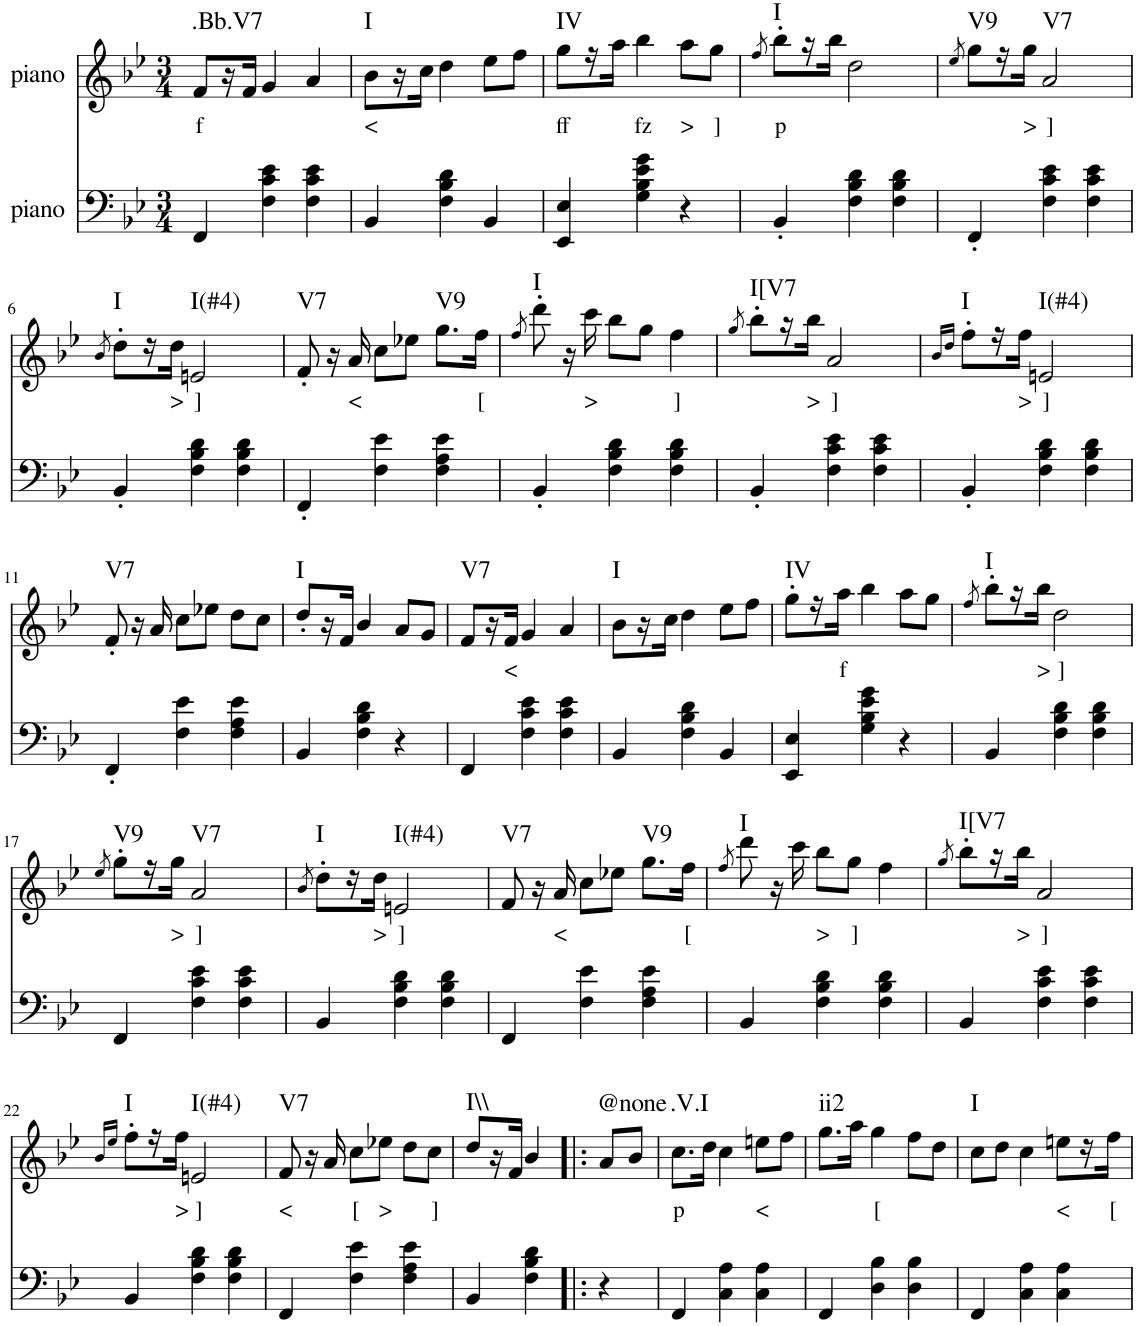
**kern	**kern	**text	**harte
*part2	*part1	*part1	*part1
*staff2	*staff1	*staff1	*
*I"piano	*I"piano	*	*
*I'Pno	*I'Pno	*	*
*clefF4	*clefG2	*	*
*k[b-e-]	*k[b-e-]	*	*
*B-:	*B-:	*	*
*M3/4	*M3/4	*	*
=1	=1	=1	=1
!	!	!LO:LY:b	!LO:H:kt=.Bb.V7
4FF/	8f/L	f	N
.	16r	.	.
.	16f/JJ	.	.
4F\ 4c\ 4e-\	4g/	.	.
4F\ 4c\ 4e-\	4a/	.	.
=2	=2	=2	=2
!	!	!LO:LY:b	!LO:H:kt=I
4BB-/	8b-\L	<	N
.	16r	.	.
.	16cc\JJ	.	.
4F\ 4B-\ 4d\	4dd\	.	.
4BB-/	8ee-\L	.	.
.	8ff\J	.	.
=3	=3	=3	=3
!	!	!LO:LY:b	!LO:H:kt=IV
4EE-/ 4E-/	8gg\L	ff	N
.	16r	.	.
.	16aa\JJ	.	.
!	!	!LO:LY:b	!
4G\ 4B-\ 4e-\ 4g\	4bb-\	fz	.
!	!	!LO:LY:b	!
4r	8aa\L	>	.
!	!	!LO:LY:b	!
.	8gg\J	]	.
=4	=4	=4	=4
.	8qff/	.	.
!	!	!LO:LY:b	!LO:H:kt=I
4BB-'/	8bb-'\L	p	N
.	16r	.	.
.	16bb-\JJ	.	.
4F\ 4B-\ 4d\	2dd\	.	.
4F\ 4B-\ 4d\	.	.	.
=5	=5	=5	=5
.	8qee-/	.	.
!	!	!	!LO:H:kt=V9
4FF'/	8gg\L	.	N
.	16r	.	.
!	!	!LO:LY:b	!
.	16gg\JJ	>	.
!	!	!LO:LY:b	!LO:H:kt=V7
4F\ 4c\ 4e-\	2a/	]	N
4F\ 4c\ 4e-\	.	.	.
!!LO:LB:g=z
=6	=6	=6	=6
.	8qb-/	.	.
!	!	!	!LO:H:kt=I
4BB-'/	8dd'\L	.	N
.	16r	.	.
!	!	!LO:LY:b	!
.	16dd\JJ	>	.
!	!	!LO:LY:b	!LO:H:kt=I(#4)
4F\ 4B-\ 4d\	2en/	]	N
4F\ 4B-\ 4d\	.	.	.
=7	=7	=7	=7
!	!	!	!LO:H:kt=V7
4FF'/	8f'/	.	N
.	16r	.	.
!	!	!LO:LY:b	!
.	16a/	<	.
4F\ 4e-\	8cc\L	.	.
.	8ee-X\J	.	.
!	!	!	!LO:H:kt=V9
4F\ 4A\ 4e-\	8.gg\L	.	N
!	!	!LO:LY:b	!
.	16ff\Jk	[	.
=8	=8	=8	=8
.	8qff/	.	.
!	!	!	!LO:H:kt=I
4BB-'/	8ddd'\	.	N
.	16r	.	.
!	!	!LO:LY:b	!
.	16ccc\	>	.
4F\ 4B-\ 4d\	8bb-\L	.	.
.	8gg\J	.	.
!	!	!LO:LY:b	!
4F\ 4B-\ 4d\	4ff\	]	.
=9	=9	=9	=9
.	8qgg/	.	.
!	!	!	!LO:H:kt=I[V7
4BB-'/	8bb-'\L	.	N
.	16r	.	.
!	!	!LO:LY:b	!
.	16bb-\JJ	>	.
!	!	!LO:LY:b	!
4F\ 4c\ 4e-\	2a/	]	.
4F\ 4c\ 4e-\	.	.	.
=10	=10	=10	=10
.	16qb-/LL	.	.
.	16qdd/JJ	.	.
!	!	!	!LO:H:kt=I
4BB-'/	8ff'\L	.	N
.	16r	.	.
!	!	!LO:LY:b	!
.	16ff\JJ	>	.
!	!	!LO:LY:b	!LO:H:kt=I(#4)
4F\ 4B-\ 4d\	2en/	]	N
4F\ 4B-\ 4d\	.	.	.
!!LO:LB:g=z
=11	=11	=11	=11
!	!	!	!LO:H:kt=V7
4FF'/	8f'/	.	N
.	16r	.	.
.	16a/	.	.
4F\ 4e-\	8cc\L	.	.
.	8ee-X\J	.	.
4F\ 4A\ 4e-\	8dd\L	.	.
.	8cc\J	.	.
=12	=12	=12	=12
!	!	!	!LO:H:kt=I
4BB-/	8dd'/L	.	N
.	16r	.	.
.	16f/JJ	.	.
4F\ 4B-\ 4d\	4b-/	.	.
4r	8a/L	.	.
.	8g/J	.	.
=13	=13	=13	=13
!	!	!	!LO:H:kt=V7
4FF/	8f/L	.	N
.	16r	.	.
!	!	!LO:LY:b	!
.	16f/JJ	<	.
4F\ 4c\ 4e-\	4g/	.	.
4F\ 4c\ 4e-\	4a/	.	.
=14	=14	=14	=14
!	!	!	!LO:H:kt=I
4BB-/	8b-\L	.	N
.	16r	.	.
.	16cc\JJ	.	.
4F\ 4B-\ 4d\	4dd\	.	.
4BB-/	8ee-\L	.	.
.	8ff\J	.	.
=15	=15	=15	=15
!	!	!	!LO:H:kt=IV
4EE-/ 4E-/	8gg'\L	.	N
.	16r	.	.
!	!	!LO:LY:b	!
.	16aa\JJ	f	.
4G\ 4B-\ 4e-\ 4g\	4bb-\	.	.
4r	8aa\L	.	.
.	8gg\J	.	.
=16	=16	=16	=16
.	8qff/	.	.
!	!	!	!LO:H:kt=I
4BB-/	8bb-'\L	.	N
.	16r	.	.
!	!	!LO:LY:b	!
.	16bb-\JJ	>	.
!	!	!LO:LY:b	!
4F\ 4B-\ 4d\	2dd\	]	.
4F\ 4B-\ 4d\	.	.	.
!!LO:LB:g=z
=17	=17	=17	=17
.	8qee-/	.	.
!	!	!	!LO:H:kt=V9
4FF/	8gg'\L	.	N
.	16r	.	.
!	!	!LO:LY:b	!
.	16gg\JJ	>	.
!	!	!LO:LY:b	!LO:H:kt=V7
4F\ 4c\ 4e-\	2a/	]	N
4F\ 4c\ 4e-\	.	.	.
=18	=18	=18	=18
.	8qb-/	.	.
!	!	!	!LO:H:kt=I
4BB-/	8dd'\L	.	N
.	16r	.	.
!	!	!LO:LY:b	!
.	16dd\JJ	>	.
!	!	!LO:LY:b	!LO:H:kt=I(#4)
4F\ 4B-\ 4d\	2en/	]	N
4F\ 4B-\ 4d\	.	.	.
=19	=19	=19	=19
!	!	!	!LO:H:kt=V7
4FF/	8f/	.	N
.	16r	.	.
!	!	!LO:LY:b	!
.	16a/	<	.
4F\ 4e-\	8cc\L	.	.
.	8ee-X\J	.	.
!	!	!	!LO:H:kt=V9
4F\ 4A\ 4e-\	8.gg\L	.	N
!	!	!LO:LY:b	!
.	16ff\Jk	[	.
=20	=20	=20	=20
.	8qff/	.	.
!	!	!	!LO:H:kt=I
4BB-/	8ddd\	.	N
.	16r	.	.
.	16ccc\	.	.
!	!	!LO:LY:b	!
4F\ 4B-\ 4d\	8bb-\L	>	.
!	!	!LO:LY:b	!
.	8gg\J	]	.
4F\ 4B-\ 4d\	4ff\	.	.
=21	=21	=21	=21
.	8qgg/	.	.
!	!	!	!LO:H:kt=I[V7
4BB-/	8bb-'\L	.	N
.	16r	.	.
!	!	!LO:LY:b	!
.	16bb-\JJ	>	.
!	!	!LO:LY:b	!
4F\ 4c\ 4e-\	2a/	]	.
4F\ 4c\ 4e-\	.	.	.
!!LO:LB:g=z
=22	=22	=22	=22
.	16qb-/LL	.	.
.	16qee-/JJ	.	.
!	!	!	!LO:H:kt=I
4BB-/	8ff'\L	.	N
.	16r	.	.
!	!	!LO:LY:b	!
.	16ff\JJ	>	.
!	!	!LO:LY:b	!LO:H:kt=I(#4)
4F\ 4B-\ 4d\	2en/	]	N
4F\ 4B-\ 4d\	.	.	.
=23	=23	=23	=23
!	!	!LO:LY:b	!LO:H:kt=V7
4FF/	8f/	<	N
.	16r	.	.
.	16a/	.	.
!	!	!LO:LY:b	!
4F\ 4e-\	8cc\L	[	.
!	!	!LO:LY:b	!
.	8ee-X\J	>	.
4F\ 4A\ 4e-\	8dd\L	.	.
!	!	!LO:LY:b	!
.	8cc\J	]	.
=24	=24	=24	=24
!	!	!	!LO:H:kt=I\\
4BB-/	8dd/L	.	N
.	16r	.	.
.	16f/JJ	.	.
4F\ 4B-\ 4d\	4b-/	.	.
=25!|:	=25!|:	=25!|:	=25!|:
!	!	!	!LO:H:kt=@none
4r	8a/L	.	N
.	8b-/J	.	.
=26	=26	=26	=26
!	!	!LO:LY:b	!LO:H:kt=.V.I
4FF/	8.cc\L	p	N
.	16dd\Jk	.	.
4C\ 4A\	4cc\	.	.
!	!	!LO:LY:b	!
4C\ 4A\	8een\L	<	.
.	8ff\J	.	.
=27	=27	=27	=27
!	!	!	!LO:H:kt=ii2
4FF/	8.gg\L	.	N
.	16aa\Jk	.	.
!	!	!LO:LY:b	!
4D\ 4B-\	4gg\	[	.
4D\ 4B-\	8ff\L	.	.
.	8dd\J	.	.
=28	=28	=28	=28
!	!	!	!LO:H:kt=I
4FF/	8cc\L	.	N
.	8dd\J	.	.
4C\ 4A\	4cc\	.	.
!	!	!LO:LY:b	!
4C\ 4A\	8een\L	<	.
.	16r	.	.
!	!	!LO:LY:b	!
.	16ff\JJ	[	.
=	=	=	=
*-	*-	*-	*-
